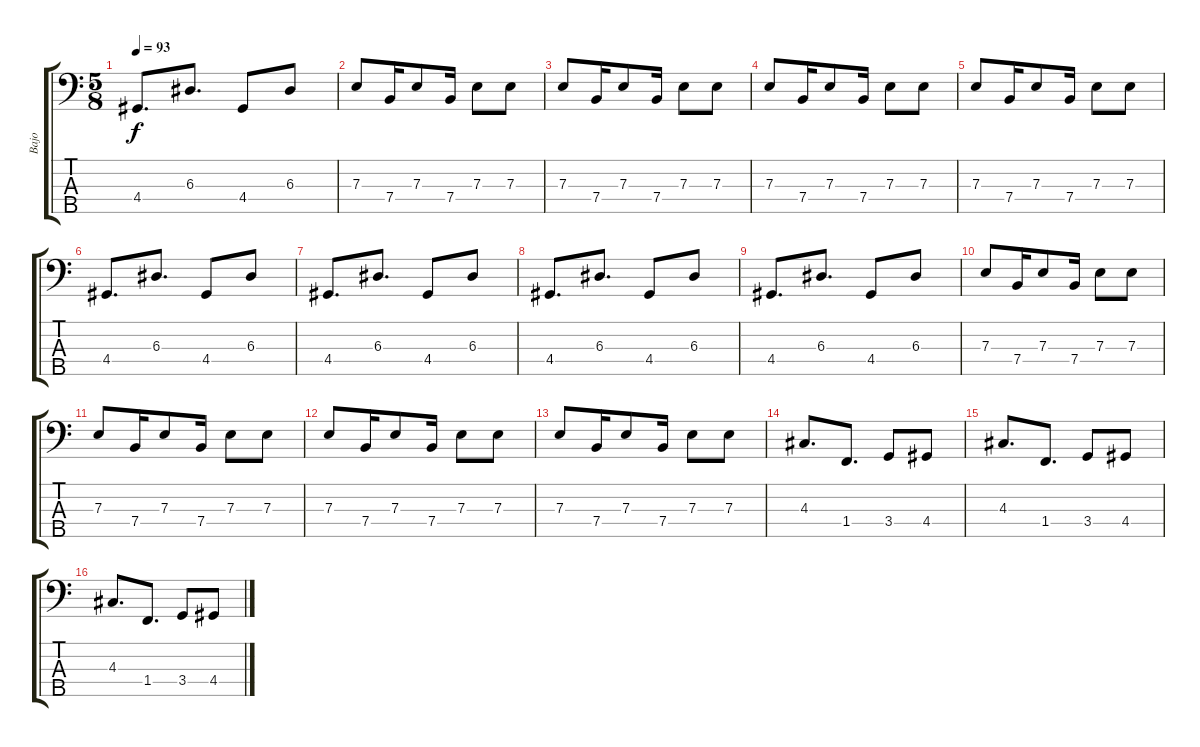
\track ("Bajo" "Bajo") {instrument electricbasspick}
\staff {score tabs}
\tuning (G2 D2 A1 E1 B0) {hide}
\ts (5 8)
\tempo 93
\clef f4
\ks c
4.4.8{d dy f} 6.3.8{d} 4.4.8 6.3.8 |
7.3.8 7.4.16 7.3.8 7.4.16 7.3.8 7.3.8 |
7.3.8 7.4.16 7.3.8 7.4.16 7.3.8 7.3.8 |
7.3.8 7.4.16 7.3.8 7.4.16 7.3.8 7.3.8 |
7.3.8 7.4.16 7.3.8 7.4.16 7.3.8 7.3.8 |
4.4.8{d} 6.3.8{d} 4.4.8 6.3.8 |
4.4.8{d} 6.3.8{d} 4.4.8 6.3.8 |
4.4.8{d} 6.3.8{d} 4.4.8 6.3.8 |
4.4.8{d} 6.3.8{d} 4.4.8 6.3.8 |
7.3.8 7.4.16 7.3.8 7.4.16 7.3.8 7.3.8 |
7.3.8 7.4.16 7.3.8 7.4.16 7.3.8 7.3.8 |
7.3.8 7.4.16 7.3.8 7.4.16 7.3.8 7.3.8 |
7.3.8 7.4.16 7.3.8 7.4.16 7.3.8 7.3.8 |
4.3.8{d} 1.4.8{d} 3.4.8 4.4.8 |
4.3.8{d} 1.4.8{d} 3.4.8 4.4.8 |
4.3.8{d} 1.4.8{d} 3.4.8 4.4.8
